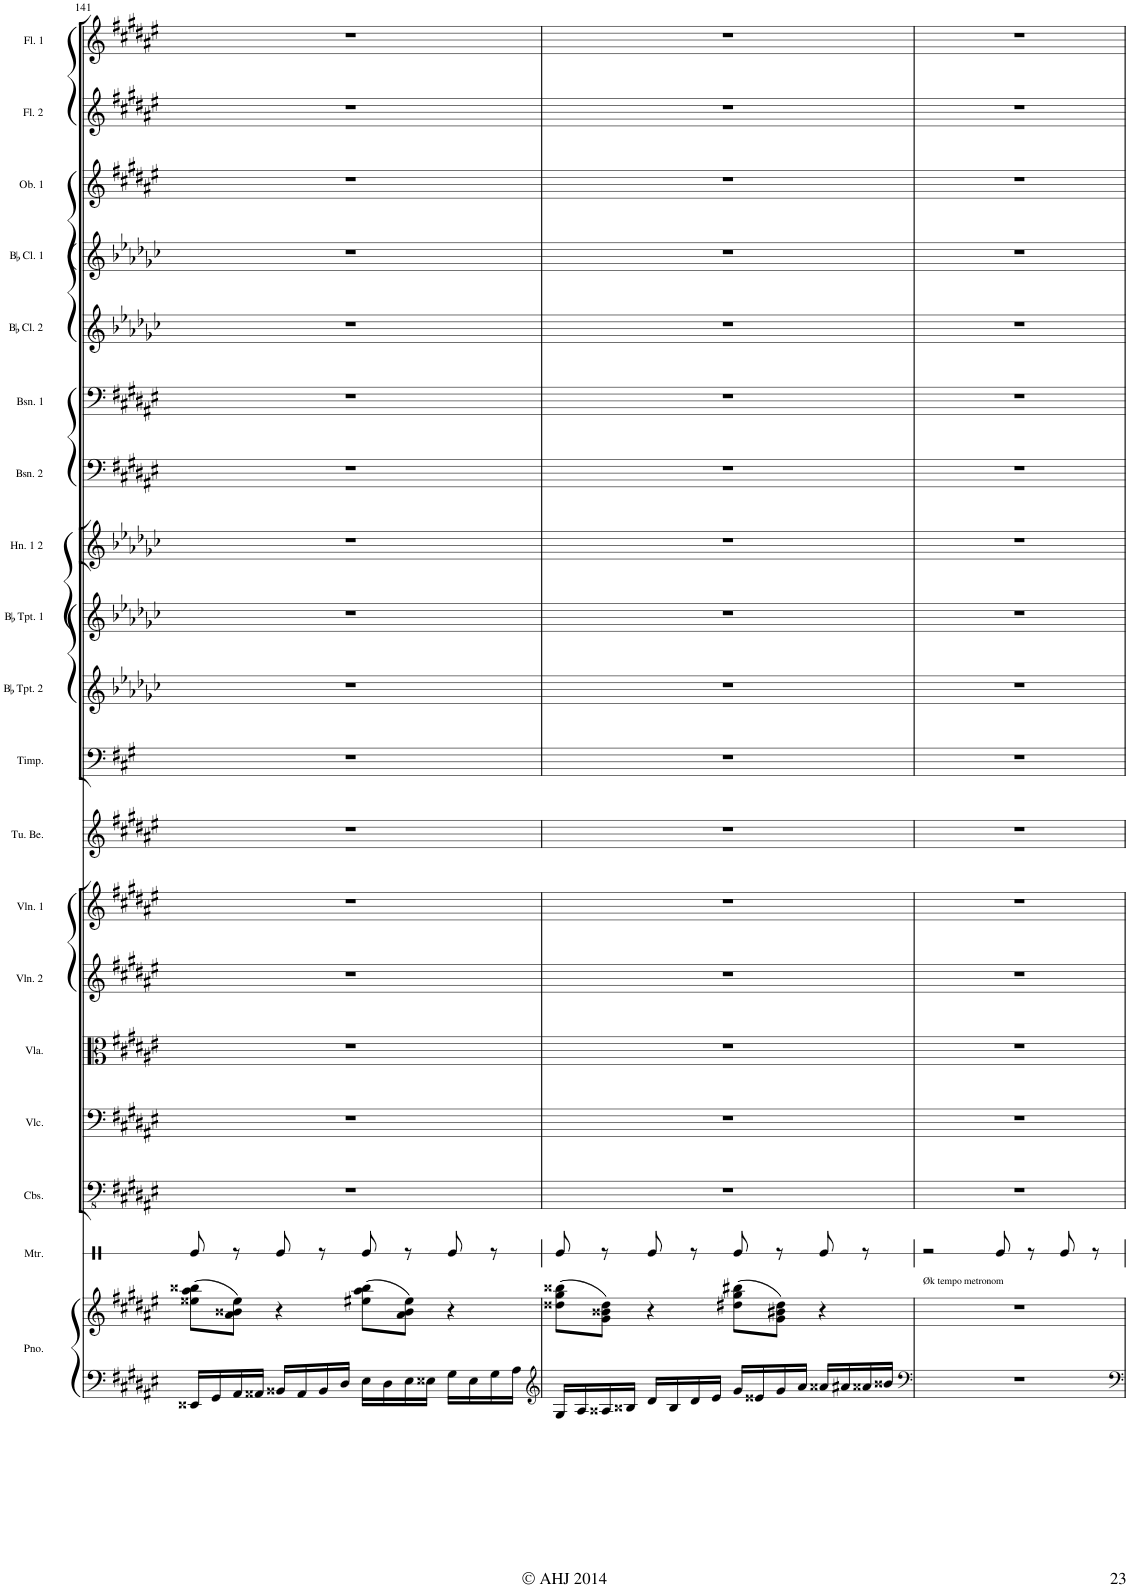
**kern	**kern	**kern	**kern	**kern	**kern	**kern	**kern	**kern	**kern	**kern	**kern	**kern	**kern	**kern	**kern	**kern	**kern	**kern	**kern
*part19	*part19	*part18	*part17	*part16	*part15	*part14	*part13	*part12	*part11	*part10	*part9	*part8	*part7	*part6	*part5	*part4	*part3	*part2	*part1
*staff20	*staff19	*staff18	*staff17	*staff16	*staff15	*staff14	*staff13	*staff12	*staff11	*staff10	*staff9	*staff8	*staff7	*staff6	*staff5	*staff4	*staff3	*staff2	*staff1
*I"Piano	*	*I"Metronome	*I"Contrabass	*I"Violoncello	*I"Viola	*I"Violin 2	*I"Violin 1	*I"Tubular Bells	*I"Timpani	*I"BaccidentalFlat Trumpet 2	*I"BaccidentalFlat Trumpet 1	*I"Horn 1 2	*I"Bassoon 2	*I"Bassoon 1	*I"BaccidentalFlat Clarinet 2	*I"BaccidentalFlat Clarinet 1	*I"Oboe 1	*I"Flute 2	*I"Flute 1
*I'Pno.	*	*I'Mtr.	*I'Cbs.	*I'Vlc.	*I'Vla.	*I'Vln. 2	*I'Vln. 1	*I'Tu. Be.	*I'Timp.	*I'BaccidentalFlat Tpt. 2	*I'BaccidentalFlat Tpt. 1	*I'Hn. 1 2	*I'Bsn. 2	*I'Bsn. 1	*I'BaccidentalFlat Cl. 2	*I'BaccidentalFlat Cl. 1	*I'Ob. 1	*I'Fl. 2	*I'Fl. 1
!!LO:PB:g=z
*clefF4	*clefG2	*clefX	*clefFv4	*clefF4	*clefC3	*clefG2	*clefG2	*clefG2	*clefF4	*clefG2	*clefG2	*clefG2	*clefF4	*clefF4	*clefG2	*clefG2	*clefG2	*clefG2	*clefG2
*	*	*	*	*	*	*	*	*	*	*ITrd1c2	*ITrd1c2	*ITrd4c7	*	*	*ITrd1c2	*ITrd1c2	*	*	*
*k[f#c#g#d#a#e#]	*k[f#c#g#d#a#e#]	*k[]	*k[f#c#g#d#a#e#]	*k[f#c#g#d#a#e#]	*k[f#c#g#d#a#e#]	*k[f#c#g#d#a#e#]	*k[f#c#g#d#a#e#]	*k[f#c#g#d#a#e#]	*k[f#c#g#]	*k[b-e-a-d-g-c-]	*k[b-e-a-d-g-c-]	*k[b-e-a-d-g-c-]	*k[f#c#g#d#a#e#]	*k[f#c#g#d#a#e#]	*k[b-e-a-d-g-c-]	*k[b-e-a-d-g-c-]	*k[f#c#g#d#a#e#]	*k[f#c#g#d#a#e#]	*k[f#c#g#d#a#e#]
*M4/4	*M4/4	*M4/4	*M4/4	*M4/4	*M4/4	*M4/4	*M4/4	*M4/4	*M4/4	*M4/4	*M4/4	*M4/4	*M4/4	*M4/4	*M4/4	*M4/4	*M4/4	*M4/4	*M4/4
=141	=141	=141	=141	=141	=141	=141	=141	=141	=141	=141	=141	=141	=141	=141	=141	=141	=141	=141	=141
16EE##X/LL	(8ee##X\ 8aa#\ 8bb##X\L	8Re/	1r	1r	1r	1r	1r	1r	1r	1r	1r	1r	1r	1r	1r	1r	1r	1r	1r
16GG#/	.	.	.	.	.	.	.	.	.	.	.	.	.	.	.	.	.	.	.
16AA#/	8a#\ 8b##X\ 8ee##\J)	8r	.	.	.	.	.	.	.	.	.	.	.	.	.	.	.	.	.
16AA##X/JJ	.	.	.	.	.	.	.	.	.	.	.	.	.	.	.	.	.	.	.
16BB##X/LL	4r	8Re/	.	.	.	.	.	.	.	.	.	.	.	.	.	.	.	.	.
16AA##/	.	.	.	.	.	.	.	.	.	.	.	.	.	.	.	.	.	.	.
16BB##/	.	8r	.	.	.	.	.	.	.	.	.	.	.	.	.	.	.	.	.
16D#/JJ	.	.	.	.	.	.	.	.	.	.	.	.	.	.	.	.	.	.	.
16E#\LL	(8ee#X\ 8aa#\ 8bb##\L	8Re/	.	.	.	.	.	.	.	.	.	.	.	.	.	.	.	.	.
16D#\	.	.	.	.	.	.	.	.	.	.	.	.	.	.	.	.	.	.	.
16E#\	8a#\ 8b##\ 8ee#\J)	8r	.	.	.	.	.	.	.	.	.	.	.	.	.	.	.	.	.
16E##X\JJ	.	.	.	.	.	.	.	.	.	.	.	.	.	.	.	.	.	.	.
16G#\LL	4r	8Re/	.	.	.	.	.	.	.	.	.	.	.	.	.	.	.	.	.
16E##\	.	.	.	.	.	.	.	.	.	.	.	.	.	.	.	.	.	.	.
16G#\	.	8r	.	.	.	.	.	.	.	.	.	.	.	.	.	.	.	.	.
16A#\JJ	.	.	.	.	.	.	.	.	.	.	.	.	.	.	.	.	.	.	.
=142	=142	=142	=142	=142	=142	=142	=142	=142	=142	=142	=142	=142	=142	=142	=142	=142	=142	=142	=142
*clefG2	*	*	*	*	*	*	*	*	*	*	*	*	*	*	*	*	*	*	*
16G#/LL	(8dd##X\ 8gg#\ 8bb##X\L	8Re/	1r	1r	1r	1r	1r	1r	1r	1r	1r	1r	1r	1r	1r	1r	1r	1r	1r
16A#/	.	.	.	.	.	.	.	.	.	.	.	.	.	.	.	.	.	.	.
16A##X/	8g#\ 8b##X\ 8dd##\J)	8r	.	.	.	.	.	.	.	.	.	.	.	.	.	.	.	.	.
16B##X/JJ	.	.	.	.	.	.	.	.	.	.	.	.	.	.	.	.	.	.	.
16d#/LL	4r	8Re/	.	.	.	.	.	.	.	.	.	.	.	.	.	.	.	.	.
16B##/	.	.	.	.	.	.	.	.	.	.	.	.	.	.	.	.	.	.	.
16d#/	.	8r	.	.	.	.	.	.	.	.	.	.	.	.	.	.	.	.	.
16e#/JJ	.	.	.	.	.	.	.	.	.	.	.	.	.	.	.	.	.	.	.
16g#/LL	(8dd#X\ 8gg#\ 8bb#X\L	8Re/	.	.	.	.	.	.	.	.	.	.	.	.	.	.	.	.	.
16e##X/	.	.	.	.	.	.	.	.	.	.	.	.	.	.	.	.	.	.	.
16g#/	8g#\ 8b#X\ 8dd#\J)	8r	.	.	.	.	.	.	.	.	.	.	.	.	.	.	.	.	.
16a#/JJ	.	.	.	.	.	.	.	.	.	.	.	.	.	.	.	.	.	.	.
16a##X/LL	4r	8Re/	.	.	.	.	.	.	.	.	.	.	.	.	.	.	.	.	.
16a#X/	.	.	.	.	.	.	.	.	.	.	.	.	.	.	.	.	.	.	.
16a##X/	.	8r	.	.	.	.	.	.	.	.	.	.	.	.	.	.	.	.	.
16b##X/JJ	.	.	.	.	.	.	.	.	.	.	.	.	.	.	.	.	.	.	.
=143	=143	=143	=143	=143	=143	=143	=143	=143	=143	=143	=143	=143	=143	=143	=143	=143	=143	=143	=143
*clefF4	*	*	*	*	*	*	*	*	*	*	*	*	*	*	*	*	*	*	*
!	!LO:TX:a:t=Øk tempo metronom	!	!	!	!	!	!	!	!	!	!	!	!	!	!	!	!	!	!
1r	1r	2r	1r	1r	1r	1r	1r	1r	1r	1r	1r	1r	1r	1r	1r	1r	1r	1r	1r
.	.	8Re/	.	.	.	.	.	.	.	.	.	.	.	.	.	.	.	.	.
.	.	8r	.	.	.	.	.	.	.	.	.	.	.	.	.	.	.	.	.
.	.	8Re/	.	.	.	.	.	.	.	.	.	.	.	.	.	.	.	.	.
.	.	8r	.	.	.	.	.	.	.	.	.	.	.	.	.	.	.	.	.
=	=	=	=	=	=	=	=	=	=	=	=	=	=	=	=	=	=	=	=
*-	*-	*-	*-	*-	*-	*-	*-	*-	*-	*-	*-	*-	*-	*-	*-	*-	*-	*-	*-
